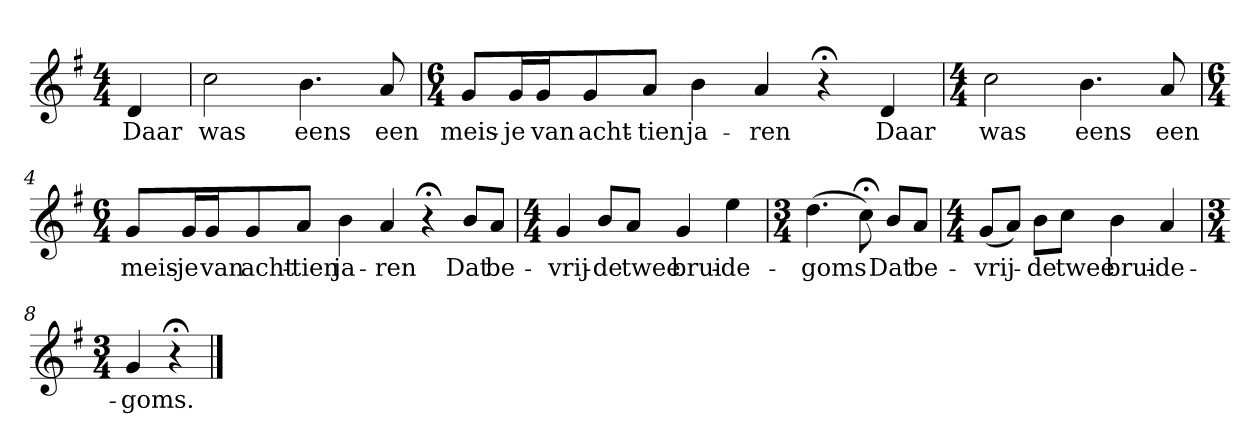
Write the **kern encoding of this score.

**kern	**text
*part1	*part1
*staff1	*staff1
*k[f#]	*
*G:	*
*M4/4	*
*MM120	*
=	=
4d	Daar
=1	=1
2cc	was
4.b	eens
8a	een
=2	=2
*M6/4	*
8gL	meis-
16gL	-je
16gJ	van
8g	acht-
8aJ	-tien
4b	ja-
4a	-ren
4r;<	.
4d	Daar
=3	=3
*M4/4	*
2cc	was
4.b	eens
8a	een
=4	=4
*M6/4	*
8gL	meis-
16gL	-je
16gJ	van
8g	acht-
8aJ	-tien
4b	ja-
4a	-ren
4r;<	.
8bL	Dat
8aJ	be-
=5	=5
*M4/4	*
4g	-vrij-
8bL	-de
8aJ	twee
4g	brui-
4ee	-de-
=6	=6
*M3/4	*
(4.dd	-goms
8cc;<)	.
8bL	Dat
8aJ	be-
=7	=7
*M4/4	*
(8gL	-vrij-
8aJ)	.
8bL	-de
8ccJ	twee
4b	brui-
4a	-de-
=8	=8
*M3/4	*
4g	-goms.
4r;<	.
==	==
*-	*-
